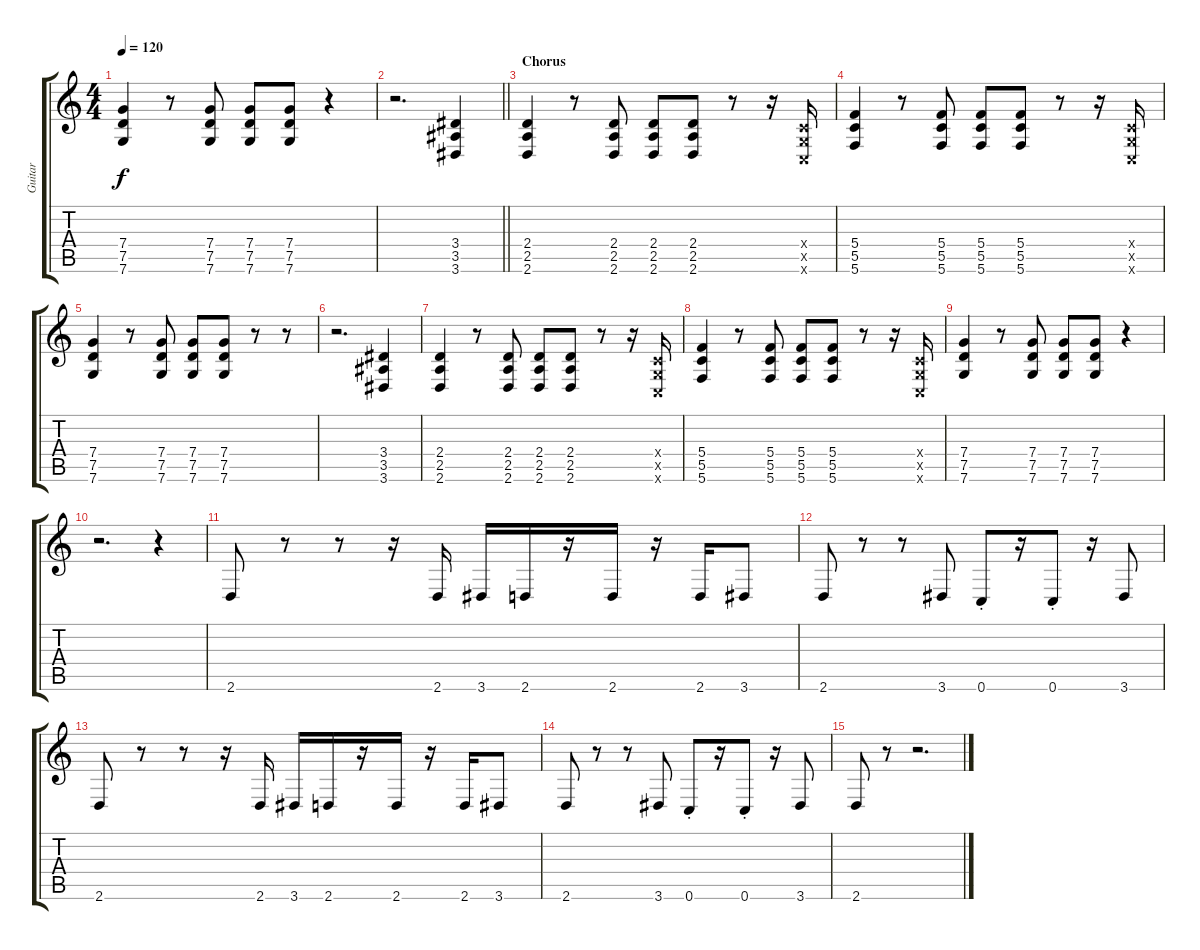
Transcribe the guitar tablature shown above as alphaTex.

\track ("Guitar" "Guitar") {instrument overdrivenguitar}
\staff {score tabs}
\tuning (D4 A3 F3 C3 G2 C2) {hide}
\ts (4 4)
\tempo 120
\clef g2
\ks c
(7.4 7.5 7.6).4{dy f} r.8 (7.4 7.5 7.6).8 (7.4 7.5 7.6).8 (7.4 7.5 7.6).8 r.4 |
\barLineRight lightlight
r.2{d} (3.4 3.5 3.6).4 |
\section ("" "Chorus")
(2.4 2.5 2.6).4{instrument distortionguitar} r.8 (2.4 2.5 2.6).8 (2.4 2.5 2.6).8 (2.4 2.5 2.6).8 r.8 r.16 (0.4{x} 0.5{x} 0.6{x}).16 |
(5.4 5.5 5.6).4 r.8 (5.4 5.5 5.6).8 (5.4 5.5 5.6).8 (5.4 5.5 5.6).8 r.8 r.16 (0.4{x} 0.5{x} 0.6{x}).16 |
(7.4 7.5 7.6).4 r.8 (7.4 7.5 7.6).8 (7.4 7.5 7.6).8 (7.4 7.5 7.6).8 r.8 r.8 |
r.2{d} (3.4 3.5 3.6).4 |
(2.4 2.5 2.6).4 r.8 (2.4 2.5 2.6).8 (2.4 2.5 2.6).8 (2.4 2.5 2.6).8 r.8 r.16 (0.4{x} 0.5{x} 0.6{x}).16 |
(5.4 5.5 5.6).4 r.8 (5.4 5.5 5.6).8 (5.4 5.5 5.6).8 (5.4 5.5 5.6).8 r.8 r.16 (0.4{x} 0.5{x} 0.6{x}).16 |
(7.4 7.5 7.6).4 r.8 (7.4 7.5 7.6).8 (7.4 7.5 7.6).8 (7.4 7.5 7.6).8 r.4 |
r.2{d} r.4 |
2.6.8{instrument overdrivenguitar} r.8 r.8 r.16 2.6.16 3.6.16 2.6.16 r.16 2.6.16 r.16 2.6.16 3.6.8 |
2.6.8 r.8 r.8 3.6.8 0.6{st}.8 r.16 0.6{st}.8 r.16 3.6.8 |
2.6.8 r.8 r.8 r.16 2.6.16 3.6.16 2.6.16 r.16 2.6.16 r.16 2.6.16 3.6.8 |
2.6.8 r.8 r.8 3.6.8 0.6{st}.8 r.16 0.6{st}.8 r.16 3.6.8 |
2.6.8 r.8 r.2{d}
